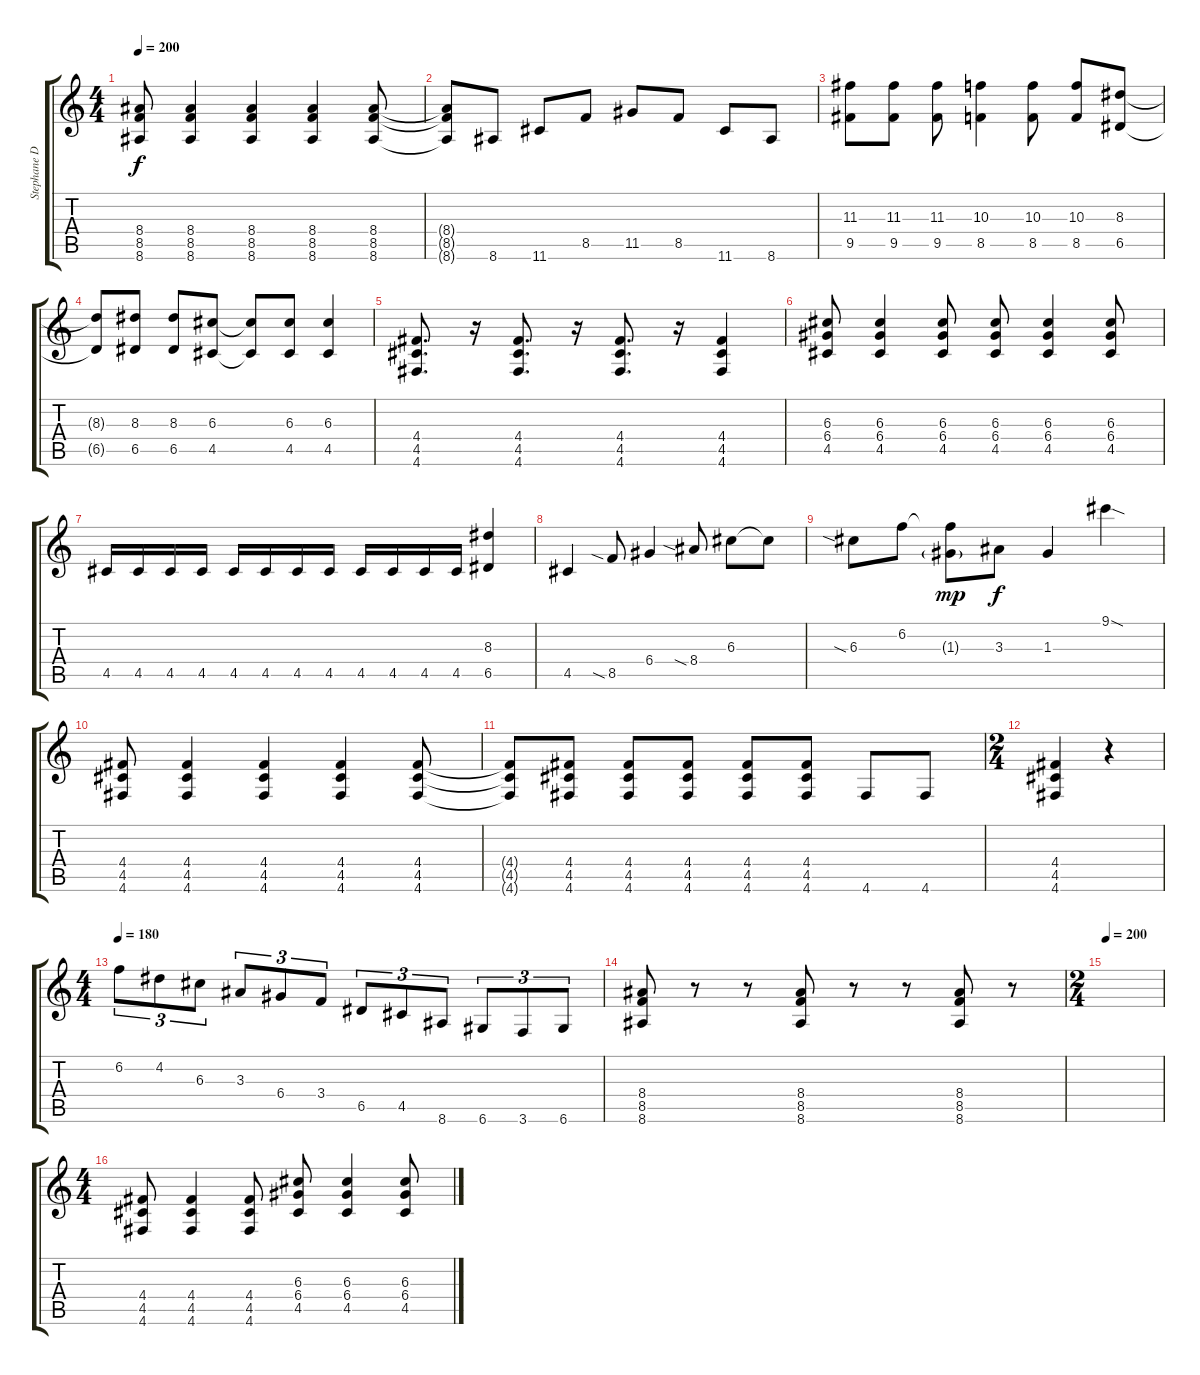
\track ("Stephane Duboy " "Stephane D") {instrument distortionguitar}
\staff {score tabs}
\tuning (E4 B3 G3 D3 A2 D2) {hide}
\ts (4 4)
\tempo 200
\clef g2
\ks c
(8.4 8.5 8.6).8{dy f} (8.4 8.5 8.6).4 (8.4 8.5 8.6).4 (8.4 8.5 8.6).4 (8.4 8.5 8.6).8 |
(8.4{t} 8.5{t} 8.6{t}).8 8.6.8 11.6.8 8.5.8 11.5.8 8.5.8 11.6.8 8.6.8 |
(11.3 9.5).8 (11.3 9.5).8 (11.3 9.5).8 (10.3 8.5).4 (10.3 8.5).8 (10.3 8.5).8 (8.3 6.5).8 |
(8.3{t} 6.5{t}).8 (8.3 6.5).8 (8.3 6.5).8 (6.3 4.5).8 (6.3{t} 4.5{t}).8 (6.3 4.5).8 (6.3 4.5).4 |
(4.4 4.5 4.6).8{d} r.16 (4.4 4.5 4.6).8{d} r.16 (4.4 4.5 4.6).8{d} r.16 (4.4 4.5 4.6).4 |
(6.3 6.4 4.5).8 (6.3 6.4 4.5).4 (6.3 6.4 4.5).8 (6.3 6.4 4.5).8 (6.3 6.4 4.5).4 (6.3 6.4 4.5).8 |
4.5.16 4.5.16 4.5.16 4.5.16 4.5.16 4.5.16 4.5.16 4.5.16 4.5.16 4.5.16 4.5.16 4.5.16 (8.3 6.5).4 |
4.5.4 8.5{sia}.8 6.4.4 8.4{sia}.8 6.3.8 6.3{t}.8 |
6.3{sia}.8 6.2.8 (6.2{t} 1.3{g}).8{dy mp} 3.3.8{dy f} 1.3.4 9.1{sod}.4 |
(4.4 4.5 4.6).8 (4.4 4.5 4.6).4 (4.4 4.5 4.6).4 (4.4 4.5 4.6).4 (4.4 4.5 4.6).8 |
(4.4{t} 4.5{t} 4.6{t}).8 (4.4 4.5 4.6).8 (4.4 4.5 4.6).8 (4.4 4.5 4.6).8 (4.4 4.5 4.6).8 (4.4 4.5 4.6).8 4.6.8 4.6.8 |
\ts (2 4)
(4.4 4.5 4.6).4 r.4 |
\ts (4 4)
\tempo 180
6.2.8{tu (3 2)} 4.2.8{tu (3 2)} 6.3.8{tu (3 2)} 3.3.8{tu (3 2)} 6.4.8{tu (3 2)} 3.4.8{tu (3 2)} 6.5.8{tu (3 2)} 4.5.8{tu (3 2)} 8.6.8{tu (3 2)} 6.6.8{tu (3 2)} 3.6.8{tu (3 2)} 6.6.8{tu (3 2)} |
(8.4 8.5 8.6).8 r.8 r.8 (8.4 8.5 8.6).8 r.8 r.8 (8.4 8.5 8.6).8 r.8 |
\ts (2 4)
\tempo 200
|
\ts (4 4)
(4.4 4.5 4.6).8 (4.4 4.5 4.6).4 (4.4 4.5 4.6).8 (6.3 6.4 4.5).8 (6.3 6.4 4.5).4 (6.3 6.4 4.5).8
